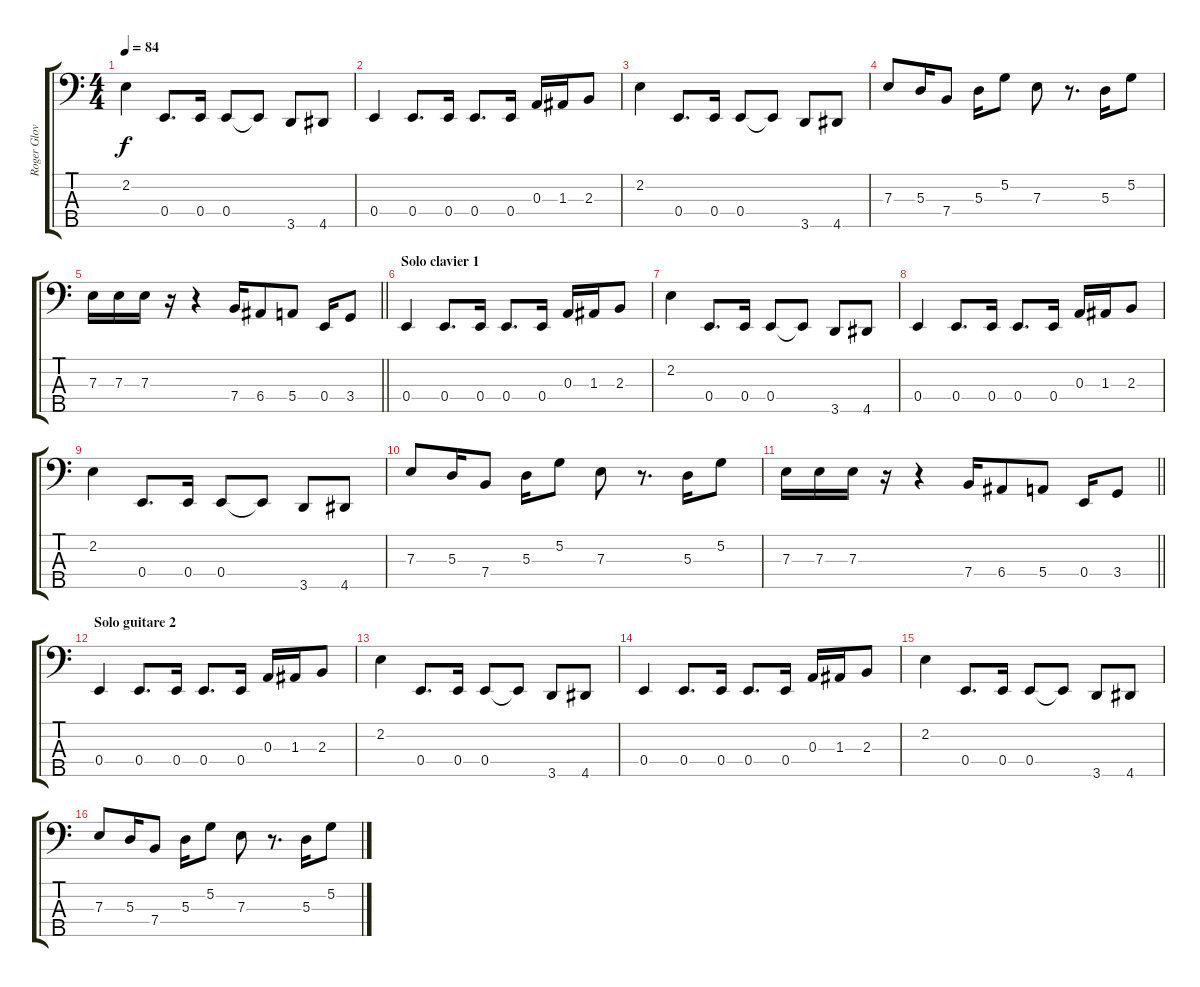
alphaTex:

\track ("Roger Glover" "Roger Glov") {instrument electricbassfinger}
\staff {score tabs}
\tuning (G2 D2 A1 E1 B0) {hide}
\ts (4 4)
\tempo 84
\clef f4
\ks c
2.2.4{dy f} 0.4.8{d} 0.4.16 0.4.8 0.4{t}.8 3.5.8 4.5.8 |
0.4.4 0.4.8{d} 0.4.16 0.4.8{d} 0.4.16 0.3.16 1.3.16 2.3.8 |
2.2.4 0.4.8{d} 0.4.16 0.4.8 0.4{t}.8 3.5.8 4.5.8 |
7.3.8 5.3.16 7.4.8 5.3.16 5.2.8 7.3.8 r.8{d} 5.3.16 5.2.8 |
\barLineRight lightlight
7.3.16 7.3.16 7.3.16 r.16 r.4 7.4.16 6.4.8 5.4.8 0.4.16 3.4.8 |
\section ("" "Solo clavier 1")
0.4.4 0.4.8{d} 0.4.16 0.4.8{d} 0.4.16 0.3.16 1.3.16 2.3.8 |
2.2.4 0.4.8{d} 0.4.16 0.4.8 0.4{t}.8 3.5.8 4.5.8 |
0.4.4 0.4.8{d} 0.4.16 0.4.8{d} 0.4.16 0.3.16 1.3.16 2.3.8 |
2.2.4 0.4.8{d} 0.4.16 0.4.8 0.4{t}.8 3.5.8 4.5.8 |
7.3.8 5.3.16 7.4.8 5.3.16 5.2.8 7.3.8 r.8{d} 5.3.16 5.2.8 |
\barLineRight lightlight
7.3.16 7.3.16 7.3.16 r.16 r.4 7.4.16 6.4.8 5.4.8 0.4.16 3.4.8 |
\section ("" "Solo guitare 2")
0.4.4 0.4.8{d} 0.4.16 0.4.8{d} 0.4.16 0.3.16 1.3.16 2.3.8 |
2.2.4 0.4.8{d} 0.4.16 0.4.8 0.4{t}.8 3.5.8 4.5.8 |
0.4.4 0.4.8{d} 0.4.16 0.4.8{d} 0.4.16 0.3.16 1.3.16 2.3.8 |
2.2.4 0.4.8{d} 0.4.16 0.4.8 0.4{t}.8 3.5.8 4.5.8 |
7.3.8 5.3.16 7.4.8 5.3.16 5.2.8 7.3.8 r.8{d} 5.3.16 5.2.8
